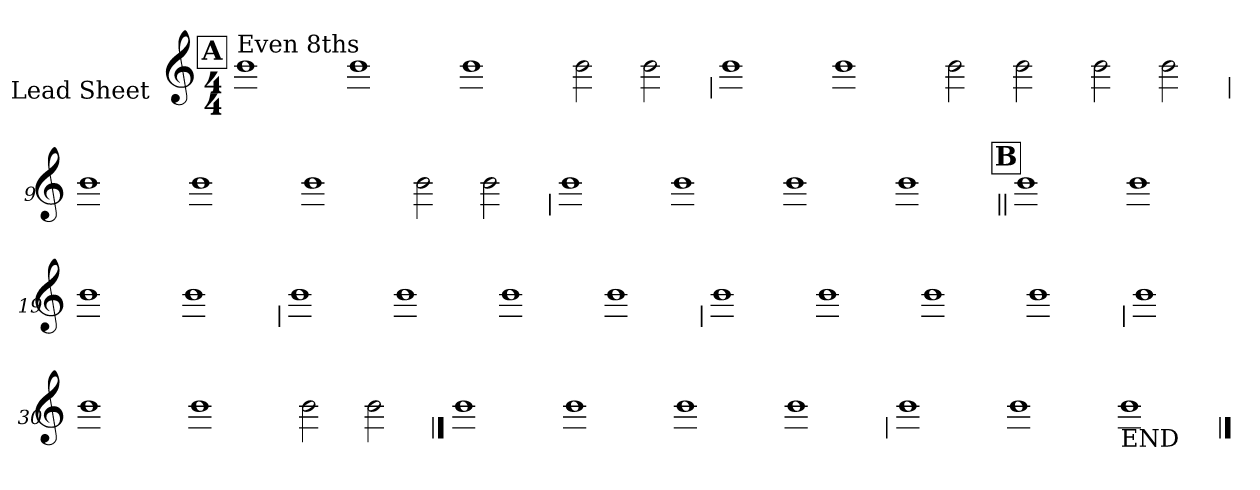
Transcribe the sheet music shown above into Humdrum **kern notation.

**kern
*part1
*staff1
*I"Lead Sheet
*stria0
*clefG2
*k[]
*C:
*M4/4
!!LO:REH:place=s1:a:t=A
=1||
!LO:TX:a:t=Even 8ths
1b
=2-
1b
=3-
1b
=4-
2b
2b
!!LO:LB:g=z
=5
1b
=6-
1b
=7-
2b
2b
=8-
2b
2b
!!LO:LB:g=z
=9
1b
=10-
1b
=11-
1b
=12-
2b
2b
!!LO:LB:g=z
=13
1b
=14-
1b
=15-
1b
=16-
1b
!!LO:LB:g=z
!!LO:REH:place=s1:a:t=B
=17||
1b
=18-
1b
=19-
1b
=20-
1b
!!LO:LB:g=z
=21
1b
=22-
1b
=23-
1b
=24-
1b
!!LO:LB:g=z
=25
1b
=26-
1b
=27-
1b
=28-
1b
!!LO:LB:g=z
=29
1b
=30-
1b
=31-
1b
=32-
2b
2b
!!LO:LB:g=z
==33
1b
=34-
1b
=35-
1b
=36-
1b
!!LO:LB:g=z
=37
1b
=38-
1b
=39-
!LO:TX:b:t=END
1b
==
*-
